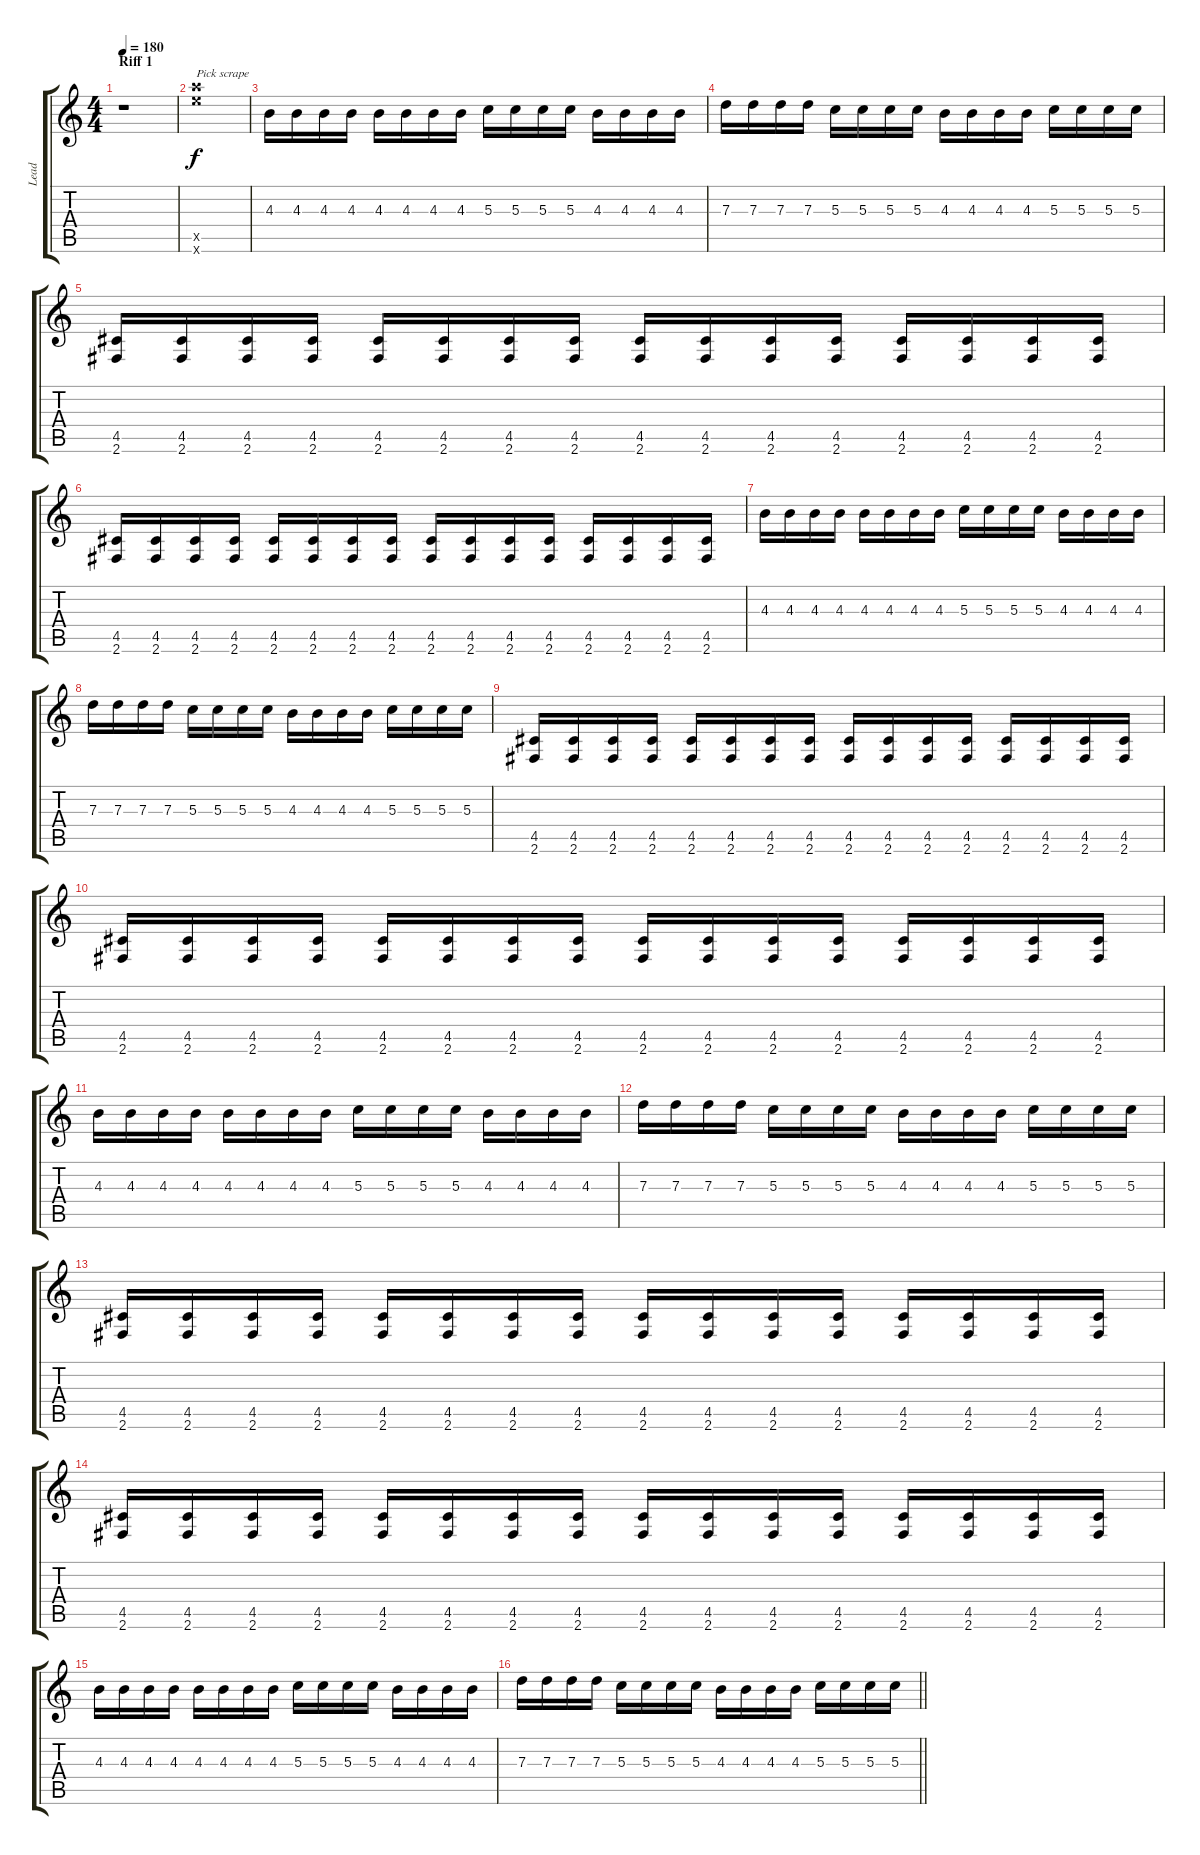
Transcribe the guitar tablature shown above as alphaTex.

\track ("Lead" "Lead") {instrument distortionguitar}
\staff {score tabs}
\tuning (E4 B3 G3 D3 A2 E2) {hide}
\ts (4 4)
\section ("" "Riff 1")
\tempo 180
\clef g2
\ks c
r.1{dy f} |
(24.5{x} 24.6{x}).1{txt "Pick scrape"} |
4.3.16 4.3.16 4.3.16 4.3.16 4.3.16 4.3.16 4.3.16 4.3.16 5.3.16 5.3.16 5.3.16 5.3.16 4.3.16 4.3.16 4.3.16 4.3.16 |
7.3.16 7.3.16 7.3.16 7.3.16 5.3.16 5.3.16 5.3.16 5.3.16 4.3.16 4.3.16 4.3.16 4.3.16 5.3.16 5.3.16 5.3.16 5.3.16 |
(4.5 2.6).16 (4.5 2.6).16 (4.5 2.6).16 (4.5 2.6).16 (4.5 2.6).16 (4.5 2.6).16 (4.5 2.6).16 (4.5 2.6).16 (4.5 2.6).16 (4.5 2.6).16 (4.5 2.6).16 (4.5 2.6).16 (4.5 2.6).16 (4.5 2.6).16 (4.5 2.6).16 (4.5 2.6).16 |
(4.5 2.6).16 (4.5 2.6).16 (4.5 2.6).16 (4.5 2.6).16 (4.5 2.6).16 (4.5 2.6).16 (4.5 2.6).16 (4.5 2.6).16 (4.5 2.6).16 (4.5 2.6).16 (4.5 2.6).16 (4.5 2.6).16 (4.5 2.6).16 (4.5 2.6).16 (4.5 2.6).16 (4.5 2.6).16 |
4.3.16 4.3.16 4.3.16 4.3.16 4.3.16 4.3.16 4.3.16 4.3.16 5.3.16 5.3.16 5.3.16 5.3.16 4.3.16 4.3.16 4.3.16 4.3.16 |
7.3.16 7.3.16 7.3.16 7.3.16 5.3.16 5.3.16 5.3.16 5.3.16 4.3.16 4.3.16 4.3.16 4.3.16 5.3.16 5.3.16 5.3.16 5.3.16 |
(4.5 2.6).16 (4.5 2.6).16 (4.5 2.6).16 (4.5 2.6).16 (4.5 2.6).16 (4.5 2.6).16 (4.5 2.6).16 (4.5 2.6).16 (4.5 2.6).16 (4.5 2.6).16 (4.5 2.6).16 (4.5 2.6).16 (4.5 2.6).16 (4.5 2.6).16 (4.5 2.6).16 (4.5 2.6).16 |
(4.5 2.6).16 (4.5 2.6).16 (4.5 2.6).16 (4.5 2.6).16 (4.5 2.6).16 (4.5 2.6).16 (4.5 2.6).16 (4.5 2.6).16 (4.5 2.6).16 (4.5 2.6).16 (4.5 2.6).16 (4.5 2.6).16 (4.5 2.6).16 (4.5 2.6).16 (4.5 2.6).16 (4.5 2.6).16 |
4.3.16 4.3.16 4.3.16 4.3.16 4.3.16 4.3.16 4.3.16 4.3.16 5.3.16 5.3.16 5.3.16 5.3.16 4.3.16 4.3.16 4.3.16 4.3.16 |
7.3.16 7.3.16 7.3.16 7.3.16 5.3.16 5.3.16 5.3.16 5.3.16 4.3.16 4.3.16 4.3.16 4.3.16 5.3.16 5.3.16 5.3.16 5.3.16 |
(4.5 2.6).16 (4.5 2.6).16 (4.5 2.6).16 (4.5 2.6).16 (4.5 2.6).16 (4.5 2.6).16 (4.5 2.6).16 (4.5 2.6).16 (4.5 2.6).16 (4.5 2.6).16 (4.5 2.6).16 (4.5 2.6).16 (4.5 2.6).16 (4.5 2.6).16 (4.5 2.6).16 (4.5 2.6).16 |
(4.5 2.6).16 (4.5 2.6).16 (4.5 2.6).16 (4.5 2.6).16 (4.5 2.6).16 (4.5 2.6).16 (4.5 2.6).16 (4.5 2.6).16 (4.5 2.6).16 (4.5 2.6).16 (4.5 2.6).16 (4.5 2.6).16 (4.5 2.6).16 (4.5 2.6).16 (4.5 2.6).16 (4.5 2.6).16 |
4.3.16 4.3.16 4.3.16 4.3.16 4.3.16 4.3.16 4.3.16 4.3.16 5.3.16 5.3.16 5.3.16 5.3.16 4.3.16 4.3.16 4.3.16 4.3.16 |
\barLineRight lightlight
7.3.16 7.3.16 7.3.16 7.3.16 5.3.16 5.3.16 5.3.16 5.3.16 4.3.16 4.3.16 4.3.16 4.3.16 5.3.16 5.3.16 5.3.16 5.3.16
